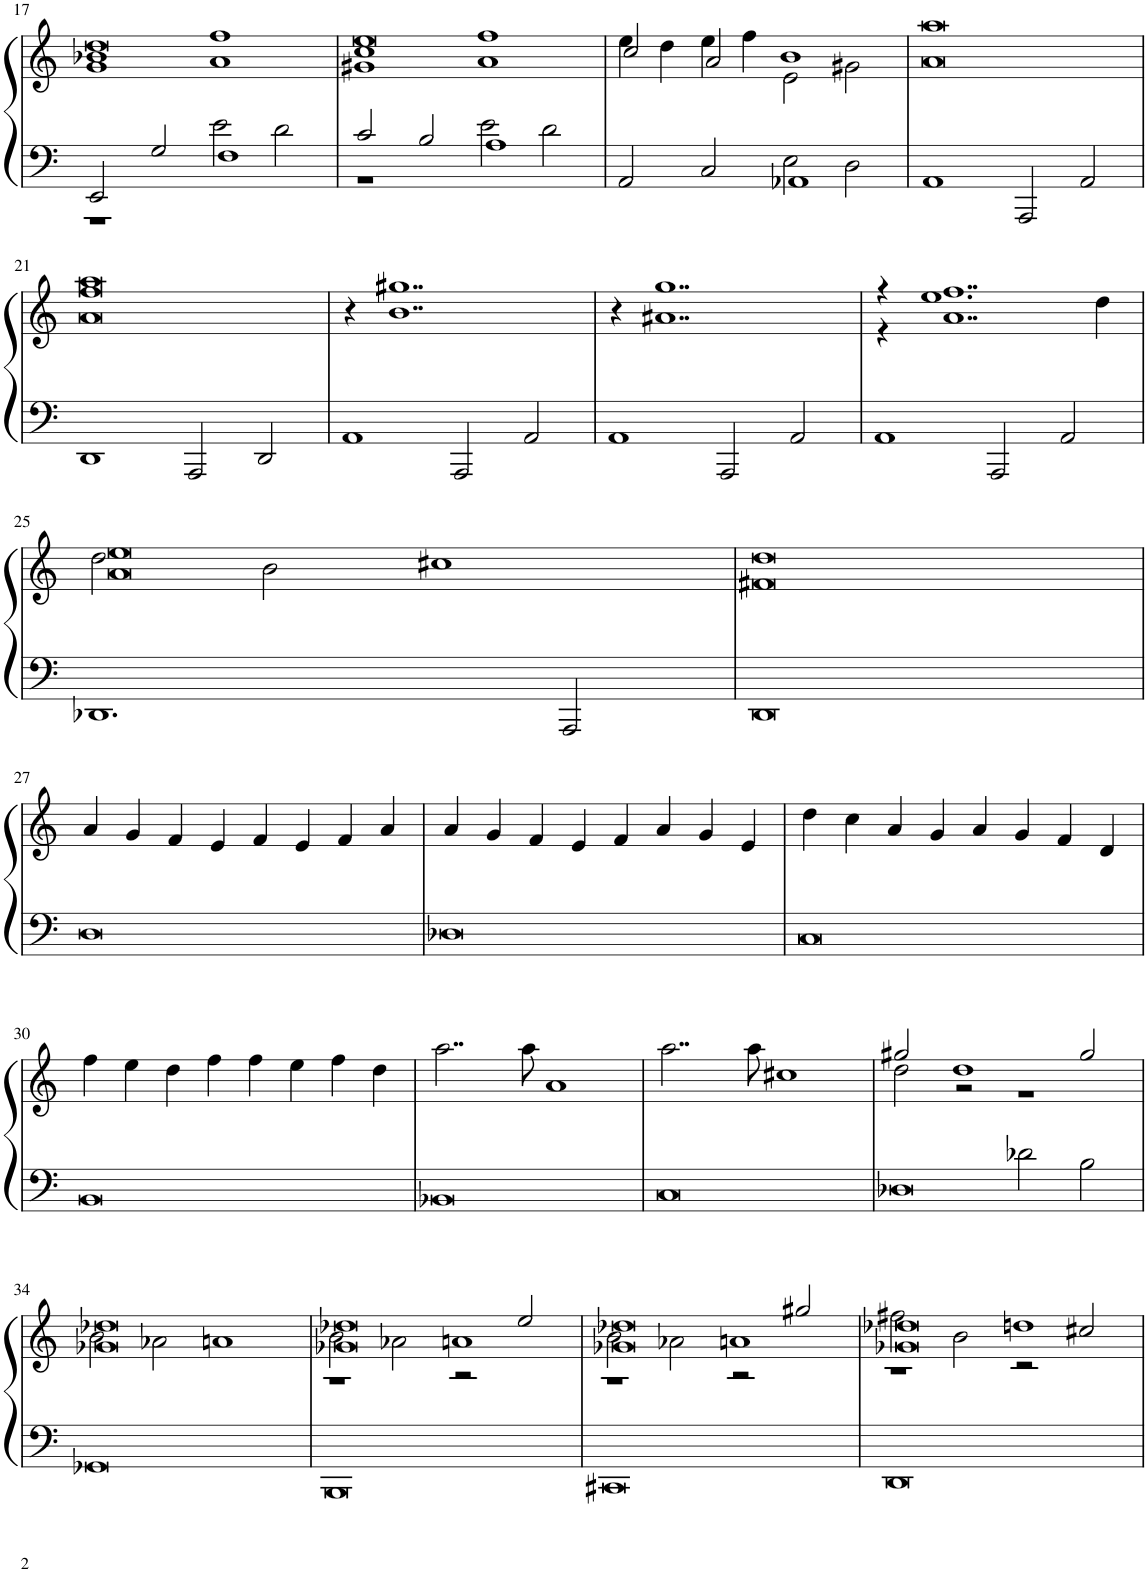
**kern	**kern
*part1	*part1
*staff2	*staff1
*I"Pipe Organ	*
*I'Org.	*
!!LO:PB:g=z
*clefF4	*clefG2
*k[]	*k[]
*M2/1	*M2/1
=17	=17
*^	*^
2EE/	1r	0dd	1g 1b-X
2G/	.	.	.
1F	2e\	.	1a 1ff
.	2d\	.	.
=18	=18	=18	=18
2c/	1r	0ee	1g#X 1cc
2B/	.	.	.
1A	2e\	.	1a 1ff
.	2d\	.	.
=19	=19	=19	=19
2AA/	1ryy	2cc/	4ee\
.	.	.	4dd\
2C/	.	2a/	4ee\
.	.	.	4ff\
1AA-X	2E\	1b	2e\
.	2D\	.	2g#X\
*v	*v	*	*
*	*v	*v
=20	=20
1AA	0a 0aa
2AAA/	.
2AA/	.
!!LO:LB:g=z
=21	=21
1DD	0a 0ff 0aa
2AAA/	.
2DD/	.
=22	=22
1AA	4r
.	1..b 1..gg#X
2AAA/	.
2AA/	.
=23	=23
1AA	4r
.	1..a#X 1..gg
2AAA/	.
2AA/	.
=24	=24
*	*^
1AA	4r	4r
.	1..a 1..ff	1.ee
2AAA/	.	.
2AA/	.	.
.	.	4dd\
!!LO:LB:g=z	!!
=25	=25	=25
1.DD-X	0a 0ee	2dd\
.	.	2b\
.	.	1cc#X
2AAA/	.	.
*	*v	*v
=26	=26
0DD	0f#X 0dd
!!LO:LB:g=z
=27	=27
0D	4a/
.	4g/
.	4f/
.	4e/
.	4f/
.	4e/
.	4f/
.	4a/
=28	=28
0D-X	4a/
.	4g/
.	4f/
.	4e/
.	4f/
.	4a/
.	4g/
.	4e/
=29	=29
0C	4dd\
.	4cc\
.	4a/
.	4g/
.	4a/
.	4g/
.	4f/
.	4d/
!!LO:LB:g=z
=30	=30
0BB	4ff\
.	4ee\
.	4dd\
.	4ff\
.	4ff\
.	4ee\
.	4ff\
.	4dd\
=31	=31
0BB-X	2..aa\
.	8aa\
.	1a
=32	=32
0C	2..aa\
.	8aa\
.	1cc#X
=33	=33
*^	*^
0D-X	1ryy	2gg#X/	2dd\
.	.	1dd	2r
.	2d-X\	.	1r
.	2B\	2gg#/	.
*v	*v	*	*
!!LO:LB:g=z	!!
=34	=34	=34
0GG-X	0g-X 0dd-X	2b\
.	.	2a-X\
.	.	1an
=35	=35	=35
*	*	*^
0BBB	0g-X 0dd-X	2b\	1r
.	.	2a-X\	.
.	.	1an	2r
.	.	.	2ee/
=36	=36	=36	=36
0CC#X	0g-X 0dd-X	2b\	1r
.	.	2a-X\	.
.	.	1an	2r
.	.	.	2gg#X/
=37	=37	=37	=37
0DD	0g-X 0dd-X	2ff#X\	1r
.	.	2b\	.
.	.	1ddn	2r
.	.	.	2cc#X/
*	*v	*v	*v
=	=
*-	*-
